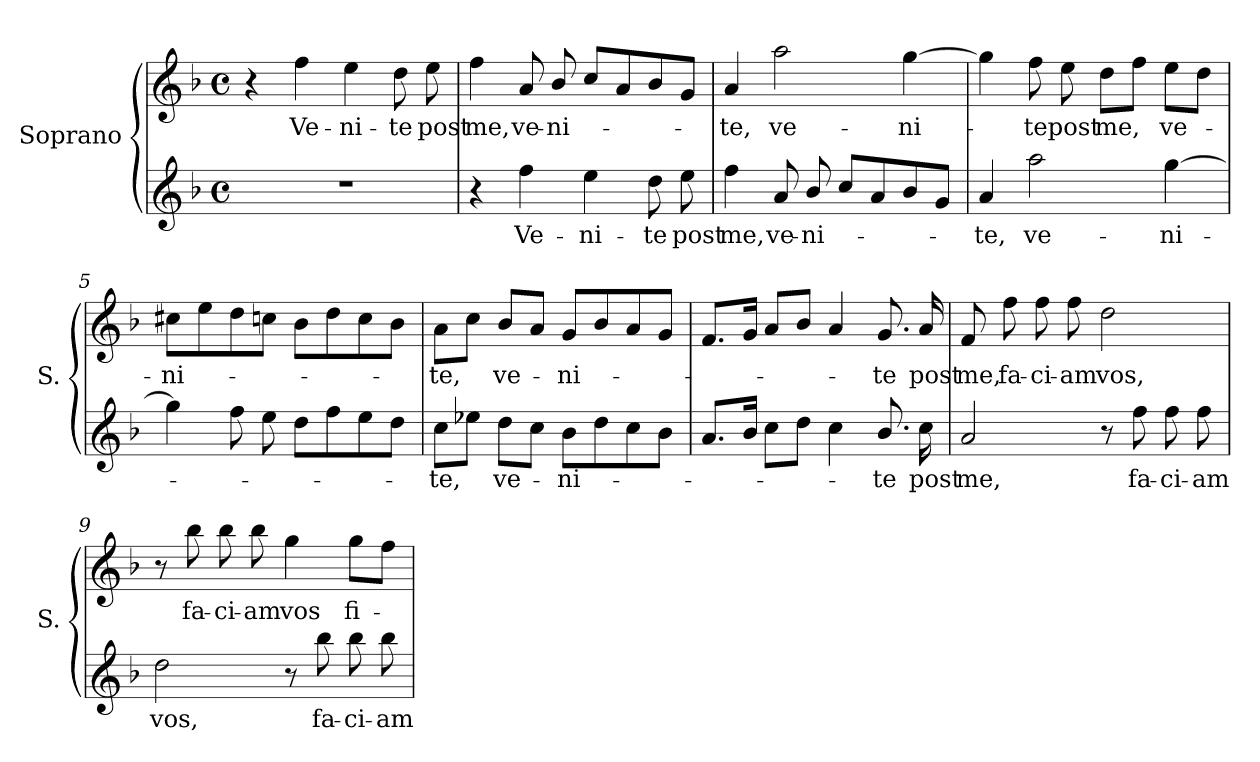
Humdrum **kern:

**kern	**text	**kern	**text
*part2	*part2	*part1	*part1
*staff2	*staff2	*staff1	*staff1
*I"Soprano	*	*I"Soprano	*
*I'S.	*	*I'S.	*
!!LO:PB:g=z
*clefG2	*	*clefG2	*
*k[b-]	*	*k[b-]	*
*F:	*	*F:	*
*M4/4	*	*M4/4	*
*met(c)	*	*met(c)	*
=1	=1	=1	=1
1r	.	4r	.
!	!	!	!LO:LY:b:color=#000000
.	.	4ffi\	Ve-
!	!	!	!LO:LY:b:color=#000000
.	.	4eei\	-ni-
!	!	!	!LO:LY:b:color=#000000
.	.	8ddi\	-te
!	!	!	!LO:LY:b:color=#000000
.	.	8eei\	post
=2	=2	=2	=2
!	!	!	!LO:LY:b:color=#000000
4r	.	4ffi\	me,
!	!LO:LY:b:color=#000000	!	!
!	!	!	!LO:LY:b:color=#000000
4ffi\	Ve-	8ai/	ve-
!	!	!	!LO:LY:b:color=#000000
.	.	8b-i/	-ni-
!	!LO:LY:b:color=#000000	!	!
4eei\	-ni-	8cci/L	.
.	.	8ai/	.
!	!LO:LY:b:color=#000000	!	!
8ddi\	-te	8b-i/	.
!	!LO:LY:b:color=#000000	!	!
8eei\	post	8gi/J	.
=3	=3	=3	=3
!	!LO:LY:b:color=#000000	!	!
!	!	!	!LO:LY:b:color=#000000
4ffi\	me,	4ai/	-te,
!	!LO:LY:b:color=#000000	!	!
!	!	!	!LO:LY:b:color=#000000
8ai/	ve-	2aai\	ve-
!	!LO:LY:b:color=#000000	!	!
8b-i/	-ni-	.	.
8cci/L	.	.	.
8ai/	.	.	.
!	!	!	!LO:LY:b:color=#000000
8b-i/	.	[4ggi\	-ni-
8gi/J	.	.	.
=4	=4	=4	=4
!	!LO:LY:b:color=#000000	!	!
4ai/	-te,	4ggi\]	.
!	!LO:LY:b:color=#000000	!	!
!	!	!	!LO:LY:b:color=#000000
2aai\	ve-	8ffi\	-te
!	!	!	!LO:LY:b:color=#000000
.	.	8eei\	post
!	!	!	!LO:LY:b:color=#000000
.	.	8ddi\L	me,
.	.	8ffi\J	.
!	!LO:LY:b:color=#000000	!	!
!	!	!	!LO:LY:b:color=#000000
[4ggi\	-ni-	8eei\L	ve-
.	.	8ddi\J	.
!!LO:LB:g=z
=5	=5	=5	=5
!	!	!	!LO:LY:b:color=#000000
4ggi\]	.	8cc#Xi\L	-ni-
.	.	8eei\	.
8ffi\	.	8ddi\	.
8eei\	.	8ccni\J	.
8ddi\L	.	8b-i\L	.
8ffi\	.	8ddi\	.
8eei\	.	8cci\	.
8ddi\J	.	8b-i\J	.
=6	=6	=6	=6
!	!LO:LY:b:color=#000000	!	!
!	!	!	!LO:LY:b:color=#000000
8cci\L	-te,	8ai\L	-te,
8ee-Xi\J	.	8cci\J	.
!	!LO:LY:b:color=#000000	!	!
!	!	!	!LO:LY:b:color=#000000
8ddi\L	ve-	8b-i/L	ve-
8cci\J	.	8ai/J	.
!	!LO:LY:b:color=#000000	!	!
!	!	!	!LO:LY:b:color=#000000
8b-i\L	-ni-	8gi/L	-ni-
8ddi\	.	8b-i/	.
8cci\	.	8ai/	.
8b-i\J	.	8gi/J	.
=7	=7	=7	=7
8.ai/L	.	8.fi/L	.
16b-i/Jk	.	16gi/Jk	.
8cci\L	.	8ai/L	.
8ddi\J	.	8b-i/J	.
4cci\	.	4ai/	.
!	!LO:LY:b:color=#000000	!	!
!	!	!	!LO:LY:b:color=#000000
8.b-i/	-te	8.gi/	-te
!	!LO:LY:b:color=#000000	!	!
!	!	!	!LO:LY:b:color=#000000
16cci\	post	16ai/	post
=8	=8	=8	=8
!	!LO:LY:b:color=#000000	!	!
!	!	!	!LO:LY:b:color=#000000
2ai/	me,	8fi/	me,
!	!	!	!LO:LY:b:color=#000000
.	.	8ffi\	fa-
!	!	!	!LO:LY:b:color=#000000
.	.	8ffi\	-ci-
!	!	!	!LO:LY:b:color=#000000
.	.	8ffi\	-am
!	!	!	!LO:LY:b:color=#000000
8r	.	2ddi\	vos,
!	!LO:LY:b:color=#000000	!	!
8ffi\	fa-	.	.
!	!LO:LY:b:color=#000000	!	!
8ffi\	-ci-	.	.
!	!LO:LY:b:color=#000000	!	!
8ffi\	-am	.	.
!!LO:LB:g=z
=9	=9	=9	=9
!	!LO:LY:b:color=#000000	!	!
2ddi\	vos,	8r	.
!	!	!	!LO:LY:b:color=#000000
.	.	8bb-i\	fa-
!	!	!	!LO:LY:b:color=#000000
.	.	8bb-i\	-ci-
!	!	!	!LO:LY:b:color=#000000
.	.	8bb-i\	-am
!	!	!	!LO:LY:b:color=#000000
8r	.	4ggi\	vos
!	!LO:LY:b:color=#000000	!	!
8bb-i\	fa-	.	.
!	!LO:LY:b:color=#000000	!	!
!	!	!	!LO:LY:b:color=#000000
8bb-i\	-ci-	8ggi\L	fi-
!	!LO:LY:b:color=#000000	!	!
8bb-i\	-am	8ffi\J	.
=	=	=	=
*-	*-	*-	*-
